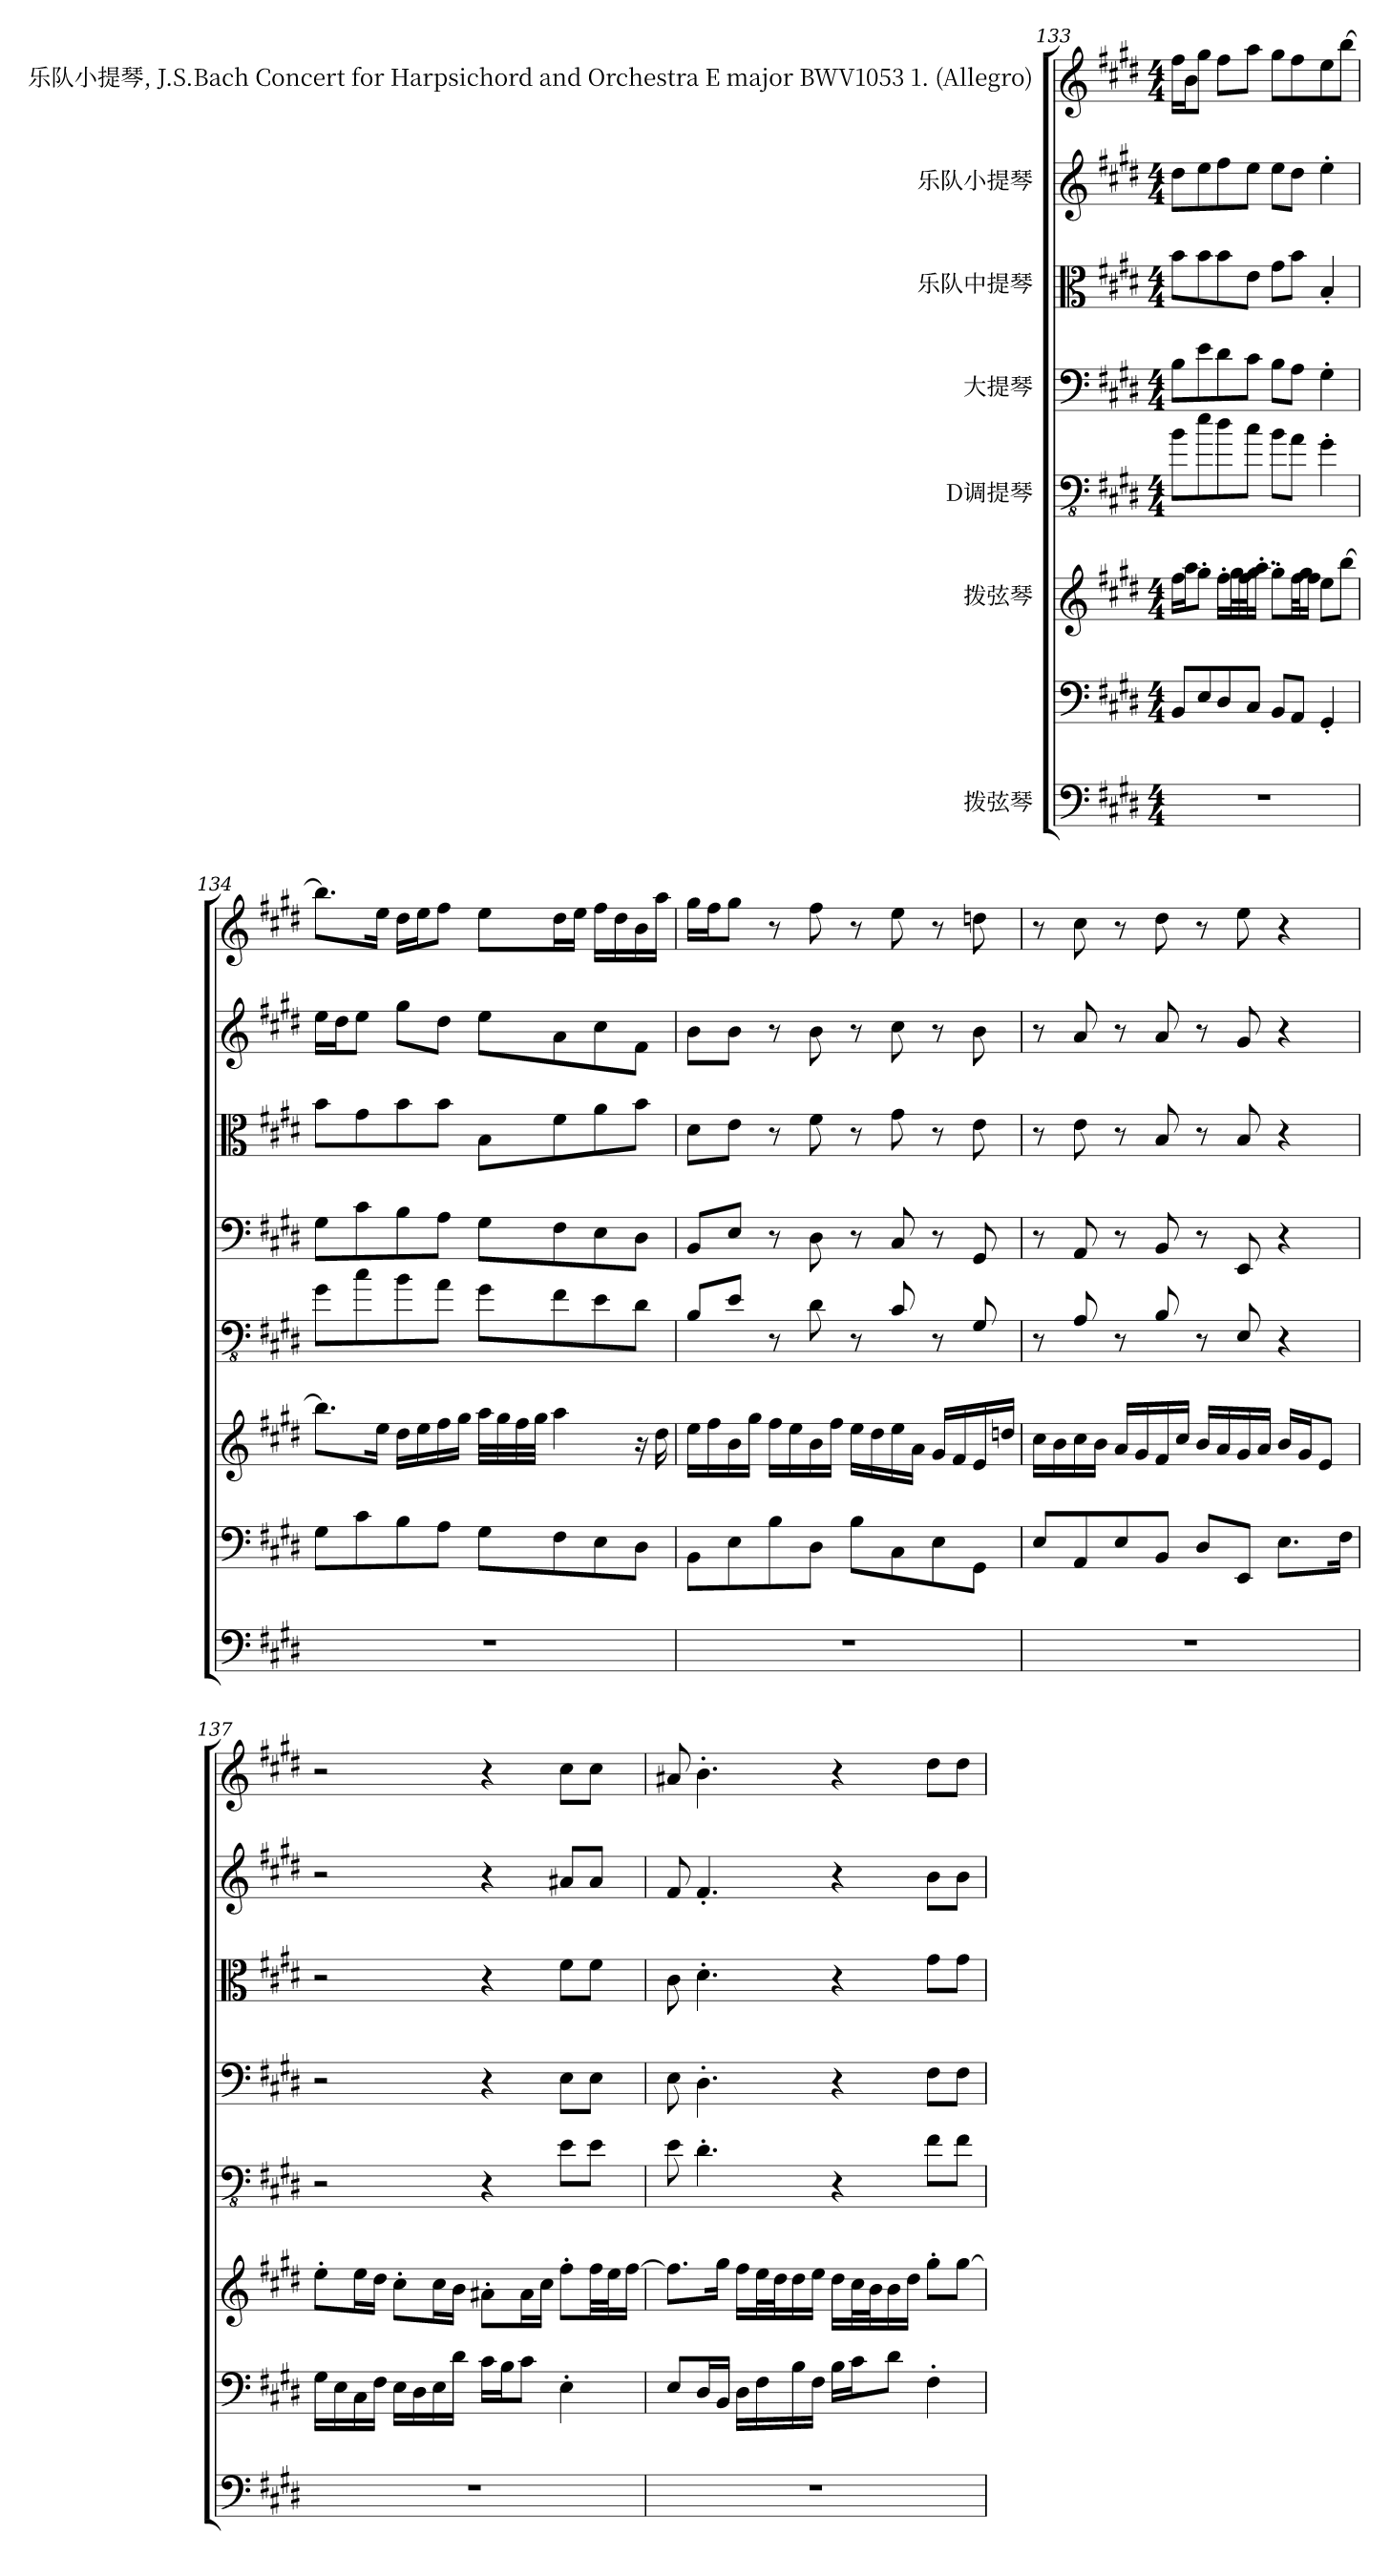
**kern	**kern	**kern	**kern	**kern	**kern	**kern	**kern
*part7	*part7	*part6	*part5	*part4	*part3	*part2	*part1
*staff8	*staff7	*staff6	*staff5	*staff4	*staff3	*staff2	*staff1
*I"拨弦琴	*	*I"拨弦琴	*I"D调提琴	*I"大提琴	*I"乐队中提琴	*I"乐队小提琴	*I"乐队小提琴, J.S.Bach Concert for Harpsichord and Orchestra E major BWV1053 1. (Allegro)
!!LO:PB:g=z
*clefF4	*clefF4	*clefG2	*clefFv4	*clefF4	*clefC3	*clefG2	*clefG2
*	*	*	*ITrd7c12	*	*	*	*
*k[f#c#g#d#]	*k[f#c#g#d#]	*k[f#c#g#d#]	*k[f#c#g#d#]	*k[f#c#g#d#]	*k[f#c#g#d#]	*k[f#c#g#d#]	*k[f#c#g#d#]
*M4/4	*M4/4	*M4/4	*M4/4	*M4/4	*M4/4	*M4/4	*M4/4
=133	=133	=133	=133	=133	=133	=133	=133
1r	8BB/L	16ff#\LL	8BB\L	8B\L	8b\L	8dd#\L	16ff#\LL
.	.	16aa\J	.	.	.	.	16b\J
.	8E/	8gg#'\J	8E\	8e\	8b\	8ee\	8gg#\J
.	8D#/	16ff#'\LL	8D#\	8d#\	8b\	8ff#\	8ff#\L
.	.	32gg#\L	.	.	.	.	.
.	.	32ff#\	.	.	.	.	.
.	8C#/J	32gg#\J	8C#\J	8c#\J	8e\J	8ee\J	8aa\J
.	.	16.aa'\JJ	.	.	.	.	.
.	8BB/L	8gg#'\L	8BB\L	8B\L	8g#\L	8ee\L	8gg#\L
.	8AA/J	32ff#\LL	8AA\J	8A\J	8b\J	8dd#\J	8ff#\
.	.	32gg#\J	.	.	.	.	.
.	.	16ff#\JJ	.	.	.	.	.
.	4GG#'/	8ee\L	4GG#'\	4G#'\	4B'/	4ee'\	8ee\
.	.	[8bb\J	.	.	.	.	[8bb\J
=134	=134	=134	=134	=134	=134	=134	=134
1r	8G#\L	8.bb\L]	8GG#\L	8G#\L	8b\L	16ee\LL	8.bb\L]
.	.	.	.	.	.	16dd#\J	.
.	8c#\	.	8C#\	8c#\	8g#\	8ee\J	.
.	.	16ee\Jk	.	.	.	.	16ee\Jk
.	8B\	16dd#\LL	8BB\	8B\	8b\	8gg#\L	16dd#\LL
.	.	16ee\	.	.	.	.	16ee\J
.	8A\J	16ff#\	8AA\J	8A\J	8b\J	8dd#\J	8ff#\J
.	.	16gg#\JJ	.	.	.	.	.
.	8G#\L	32aa\LLL	8GG#\L	8G#\L	8B\L	8ee\L	8ee\L
.	.	32gg#\	.	.	.	.	.
.	.	32ff#\	.	.	.	.	.
.	.	32gg#\JJJ	.	.	.	.	.
.	8F#\	4aa\	8FF#\	8F#\	8f#\	8a\	16dd#\L
.	.	.	.	.	.	.	16ee\JJ
.	8E\	.	8EE\	8E\	8a\	8cc#\	16ff#\LL
.	.	.	.	.	.	.	16dd#\
.	8D#\J	16r	8DD#\J	8D#\J	8b\J	8f#\J	16b\
.	.	16dd#\	.	.	.	.	16aa\JJ
!!LO:PB:g=z
=135	=135	=135	=135	=135	=135	=135	=135
1r	8BB\L	16ee\LL	8BBB/L	8BB/L	8d#\L	8b\L	16gg#\LL
.	.	16ff#\	.	.	.	.	16ff#\J
.	8E\	16b\	8EE/J	8E/J	8e\J	8b\J	8gg#\J
.	.	16gg#\JJ	.	.	.	.	.
.	8B\	16ff#\LL	8r	8r	8r	8r	8r
.	.	16ee\	.	.	.	.	.
.	8D#\J	16b\	8DD#\	8D#\	8f#\	8b\	8ff#\
.	.	16ff#\JJ	.	.	.	.	.
.	8B\L	16ee\LL	8r	8r	8r	8r	8r
.	.	16dd#\	.	.	.	.	.
.	8C#\	16ee\	8CC#/	8C#/	8g#\	8cc#\	8ee\
.	.	16a\JJ	.	.	.	.	.
.	8E\	16g#/LL	8r	8r	8r	8r	8r
.	.	16f#/	.	.	.	.	.
.	8GG#\J	16e/	8GGG#/	8GG#/	8e\	8b\	8ddn\
.	.	16ddn/JJ	.	.	.	.	.
=136	=136	=136	=136	=136	=136	=136	=136
1r	8E/L	16cc#\LL	8r	8r	8r	8r	8r
.	.	16b\	.	.	.	.	.
.	8AA/	16cc#\	8AAA/	8AA/	8e\	8a/	8cc#\
.	.	16b\JJ	.	.	.	.	.
.	8E/	16a/LL	8r	8r	8r	8r	8r
.	.	16g#/	.	.	.	.	.
.	8BB/J	16f#/	8BBB/	8BB/	8B/	8a/	8dd#\
.	.	16cc#/JJ	.	.	.	.	.
.	8D#/L	16b/LL	8r	8r	8r	8r	8r
.	.	16a/	.	.	.	.	.
.	8EE/J	16g#/	8EEE/	8EE/	8B/	8g#/	8ee\
.	.	16a/JJ	.	.	.	.	.
.	8.E\L	16b/LL	4r	4r	4r	4r	4r
.	.	16g#/J	.	.	.	.	.
.	.	8e/J	.	.	.	.	.
.	16F#\Jk	.	.	.	.	.	.
!!LO:PB:g=z
=137	=137	=137	=137	=137	=137	=137	=137
1r	16G#\LL	8ee'\L	2r	2r	2r	2r	2r
.	16E\	.	.	.	.	.	.
.	16C#\	16ee\L	.	.	.	.	.
.	16F#\JJ	16dd#\JJ	.	.	.	.	.
.	16E\LL	8cc#'\L	.	.	.	.	.
.	16D#\	.	.	.	.	.	.
.	16E\	16cc#\L	.	.	.	.	.
.	16d#\JJ	16b\JJ	.	.	.	.	.
.	16c#\LL	8a#X'\L	4r	4r	4r	4r	4r
.	16B\J	.	.	.	.	.	.
.	8c#\J	16a#\L	.	.	.	.	.
.	.	16cc#\JJ	.	.	.	.	.
.	4E'\	8ff#'\L	8EE\L	8E\L	8f#\L	8a#X/L	8cc#\L
.	.	32ff#\LL	8EE\J	8E\J	8f#\J	8a#/J	8cc#\J
.	.	32ee\J	.	.	.	.	.
.	.	[16ff#\JJ	.	.	.	.	.
=138	=138	=138	=138	=138	=138	=138	=138
1r	8E/L	8.ff#\L]	8EE\	8E\	8c#\	8f#/	8a#X/
.	16D#/L	.	4.DD#'\	4.D#'\	4.d#'\	4.f#'/	4.b'\
.	16BB/JJ	16gg#\Jk	.	.	.	.	.
.	16D#\LL	16ff#\LL	.	.	.	.	.
.	16F#\	32ee\L	.	.	.	.	.
.	.	32dd#\J	.	.	.	.	.
.	16B\	16dd#\	.	.	.	.	.
.	16F#\JJ	16ee\JJ	.	.	.	.	.
.	16B\LL	16dd#\LL	4r	4r	4r	4r	4r
.	16c#\J	32cc#\L	.	.	.	.	.
.	.	32b\J	.	.	.	.	.
.	8d#\J	16b\	.	.	.	.	.
.	.	16dd#\JJ	.	.	.	.	.
.	4F#'\	8gg#'\L	8FF#\L	8F#\L	8g#\L	8b\L	8dd#\L
.	.	[8gg#\J	8FF#\J	8F#\J	8g#\J	8b\J	8dd#\J
=	=	=	=	=	=	=	=
*-	*-	*-	*-	*-	*-	*-	*-
